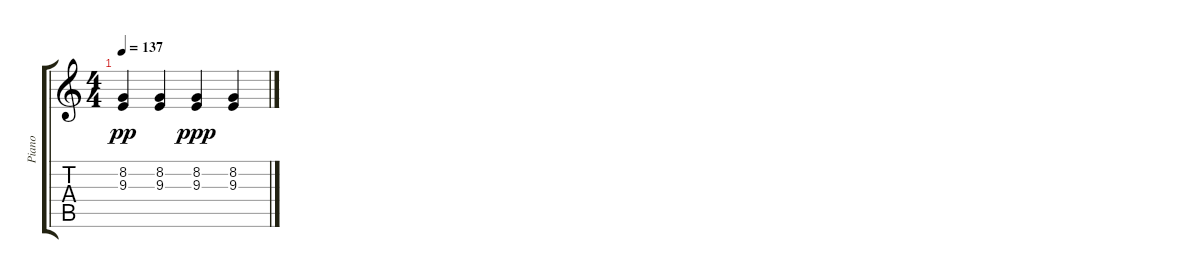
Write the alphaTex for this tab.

\track ("Piano" "Piano") {instrument electricgrandpiano}
\staff {score tabs}
\tuning (E4 B3 G3 D3 A2 E2) {hide}
\ts (4 4)
\tempo 137
\clef g2
\ks c
(8.2 9.3).4{dy pp} (8.2 9.3).4 (8.2 9.3).4{dy ppp} (8.2 9.3).4
